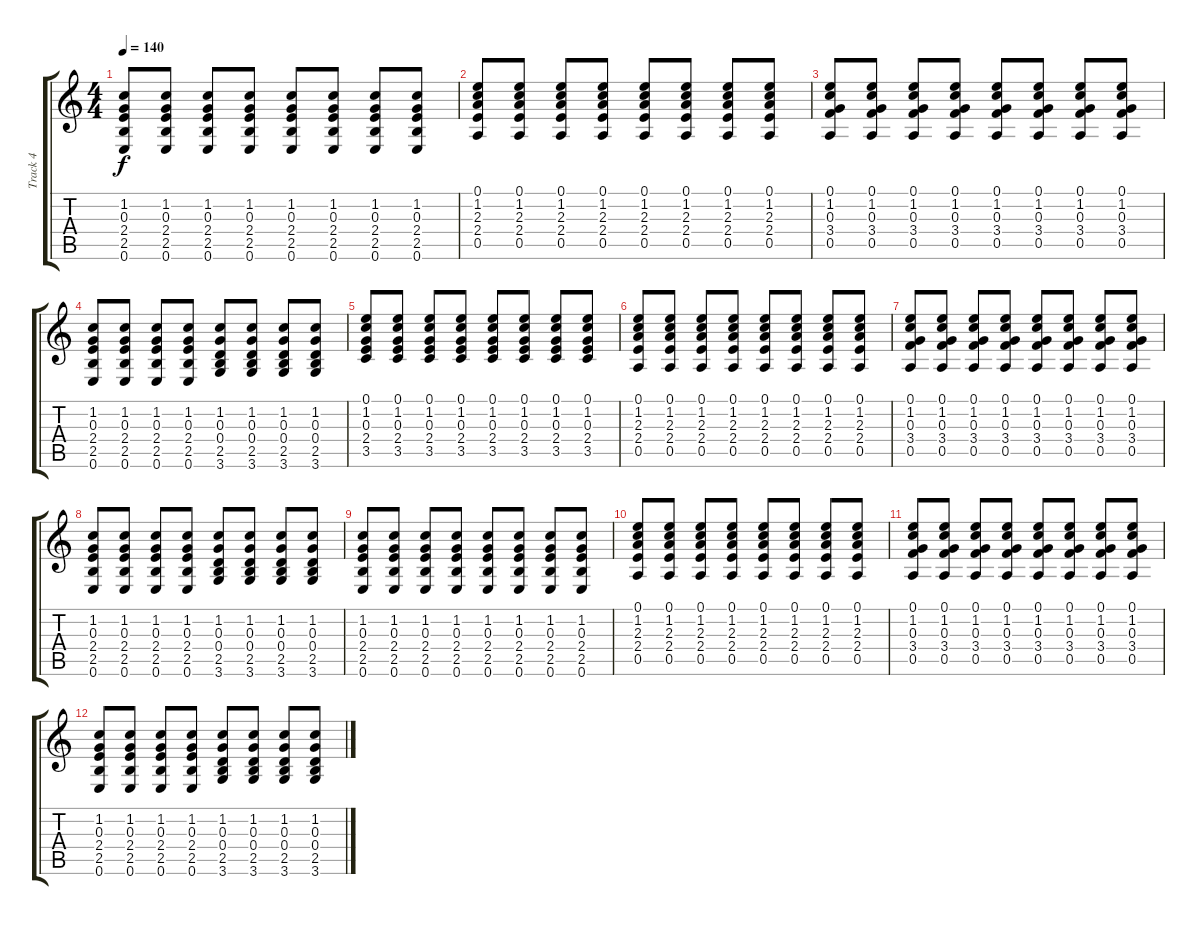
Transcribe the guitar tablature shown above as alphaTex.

\track ("Track 4" "Track 4") {instrument overdrivenguitar}
\staff {score tabs}
\tuning (E4 B3 G3 D3 A2 E2) {hide}
\ts (4 4)
\tempo 140
\clef g2
\ks c
(1.2 0.3 2.4 2.5 0.6).8{dy f} (1.2 0.3 2.4 2.5 0.6).8 (1.2 0.3 2.4 2.5 0.6).8 (1.2 0.3 2.4 2.5 0.6).8 (1.2 0.3 2.4 2.5 0.6).8 (1.2 0.3 2.4 2.5 0.6).8 (1.2 0.3 2.4 2.5 0.6).8 (1.2 0.3 2.4 2.5 0.6).8 |
(0.1 1.2 2.3 2.4 0.5).8 (0.1 1.2 2.3 2.4 0.5).8 (0.1 1.2 2.3 2.4 0.5).8 (0.1 1.2 2.3 2.4 0.5).8 (0.1 1.2 2.3 2.4 0.5).8 (0.1 1.2 2.3 2.4 0.5).8 (0.1 1.2 2.3 2.4 0.5).8 (0.1 1.2 2.3 2.4 0.5).8 |
(0.1 1.2 0.3 3.4 0.5).8 (0.1 1.2 0.3 3.4 0.5).8 (0.1 1.2 0.3 3.4 0.5).8 (0.1 1.2 0.3 3.4 0.5).8 (0.1 1.2 0.3 3.4 0.5).8 (0.1 1.2 0.3 3.4 0.5).8 (0.1 1.2 0.3 3.4 0.5).8 (0.1 1.2 0.3 3.4 0.5).8 |
(1.2 0.3 2.4 2.5 0.6).8 (1.2 0.3 2.4 2.5 0.6).8 (1.2 0.3 2.4 2.5 0.6).8 (1.2 0.3 2.4 2.5 0.6).8 (1.2 0.3 0.4 2.5 3.6).8 (1.2 0.3 0.4 2.5 3.6).8 (1.2 0.3 0.4 2.5 3.6).8 (1.2 0.3 0.4 2.5 3.6).8 |
(0.1 1.2 0.3 2.4 3.5).8 (0.1 1.2 0.3 2.4 3.5).8 (0.1 1.2 0.3 2.4 3.5).8 (0.1 1.2 0.3 2.4 3.5).8 (0.1 1.2 0.3 2.4 3.5).8 (0.1 1.2 0.3 2.4 3.5).8 (0.1 1.2 0.3 2.4 3.5).8 (0.1 1.2 0.3 2.4 3.5).8 |
(0.1 1.2 2.3 2.4 0.5).8 (0.1 1.2 2.3 2.4 0.5).8 (0.1 1.2 2.3 2.4 0.5).8 (0.1 1.2 2.3 2.4 0.5).8 (0.1 1.2 2.3 2.4 0.5).8 (0.1 1.2 2.3 2.4 0.5).8 (0.1 1.2 2.3 2.4 0.5).8 (0.1 1.2 2.3 2.4 0.5).8 |
(0.1 1.2 0.3 3.4 0.5).8 (0.1 1.2 0.3 3.4 0.5).8 (0.1 1.2 0.3 3.4 0.5).8 (0.1 1.2 0.3 3.4 0.5).8 (0.1 1.2 0.3 3.4 0.5).8 (0.1 1.2 0.3 3.4 0.5).8 (0.1 1.2 0.3 3.4 0.5).8 (0.1 1.2 0.3 3.4 0.5).8 |
(1.2 0.3 2.4 2.5 0.6).8 (1.2 0.3 2.4 2.5 0.6).8 (1.2 0.3 2.4 2.5 0.6).8 (1.2 0.3 2.4 2.5 0.6).8 (1.2 0.3 0.4 2.5 3.6).8 (1.2 0.3 0.4 2.5 3.6).8 (1.2 0.3 0.4 2.5 3.6).8 (1.2 0.3 0.4 2.5 3.6).8 |
(1.2 0.3 2.4 2.5 0.6).8 (1.2 0.3 2.4 2.5 0.6).8 (1.2 0.3 2.4 2.5 0.6).8 (1.2 0.3 2.4 2.5 0.6).8 (1.2 0.3 2.4 2.5 0.6).8 (1.2 0.3 2.4 2.5 0.6).8 (1.2 0.3 2.4 2.5 0.6).8 (1.2 0.3 2.4 2.5 0.6).8 |
(0.1 1.2 2.3 2.4 0.5).8 (0.1 1.2 2.3 2.4 0.5).8 (0.1 1.2 2.3 2.4 0.5).8 (0.1 1.2 2.3 2.4 0.5).8 (0.1 1.2 2.3 2.4 0.5).8 (0.1 1.2 2.3 2.4 0.5).8 (0.1 1.2 2.3 2.4 0.5).8 (0.1 1.2 2.3 2.4 0.5).8 |
(0.1 1.2 0.3 3.4 0.5).8 (0.1 1.2 0.3 3.4 0.5).8 (0.1 1.2 0.3 3.4 0.5).8 (0.1 1.2 0.3 3.4 0.5).8 (0.1 1.2 0.3 3.4 0.5).8 (0.1 1.2 0.3 3.4 0.5).8 (0.1 1.2 0.3 3.4 0.5).8 (0.1 1.2 0.3 3.4 0.5).8 |
(1.2 0.3 2.4 2.5 0.6).8 (1.2 0.3 2.4 2.5 0.6).8 (1.2 0.3 2.4 2.5 0.6).8 (1.2 0.3 2.4 2.5 0.6).8 (1.2 0.3 0.4 2.5 3.6).8 (1.2 0.3 0.4 2.5 3.6).8 (1.2 0.3 0.4 2.5 3.6).8 (1.2 0.3 0.4 2.5 3.6).8
